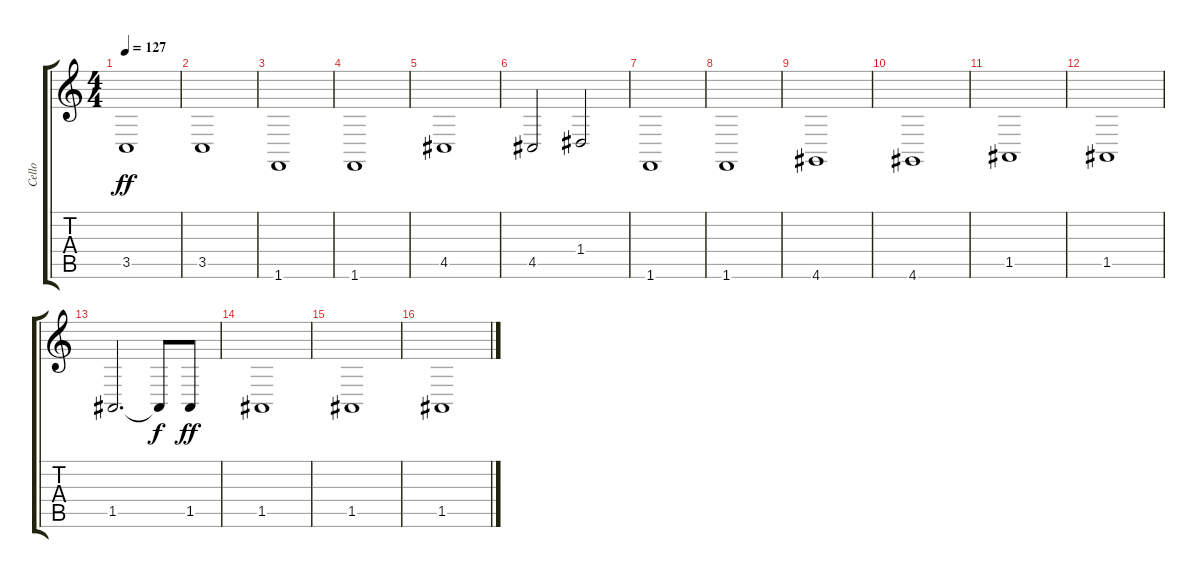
\track ("Cello" "Cello") {instrument stringensemble1}
\staff {score tabs}
\tuning (E4 B3 G3 D3 A2 E2) {hide}
\ts (4 4)
\tempo 127
\clef g2
\ks c
3.5.1{dy ff} |
3.5.1 |
1.6.1 |
1.6.1 |
4.5.1 |
4.5.2 1.4.2 |
1.6.1 |
1.6.1 |
4.6.1 |
4.6.1 |
1.5.1 |
1.5.1 |
1.5.2{d} 1.5{t}.8{dy f} 1.5.8{dy ff} |
1.5.1 |
1.5.1 |
1.5.1
